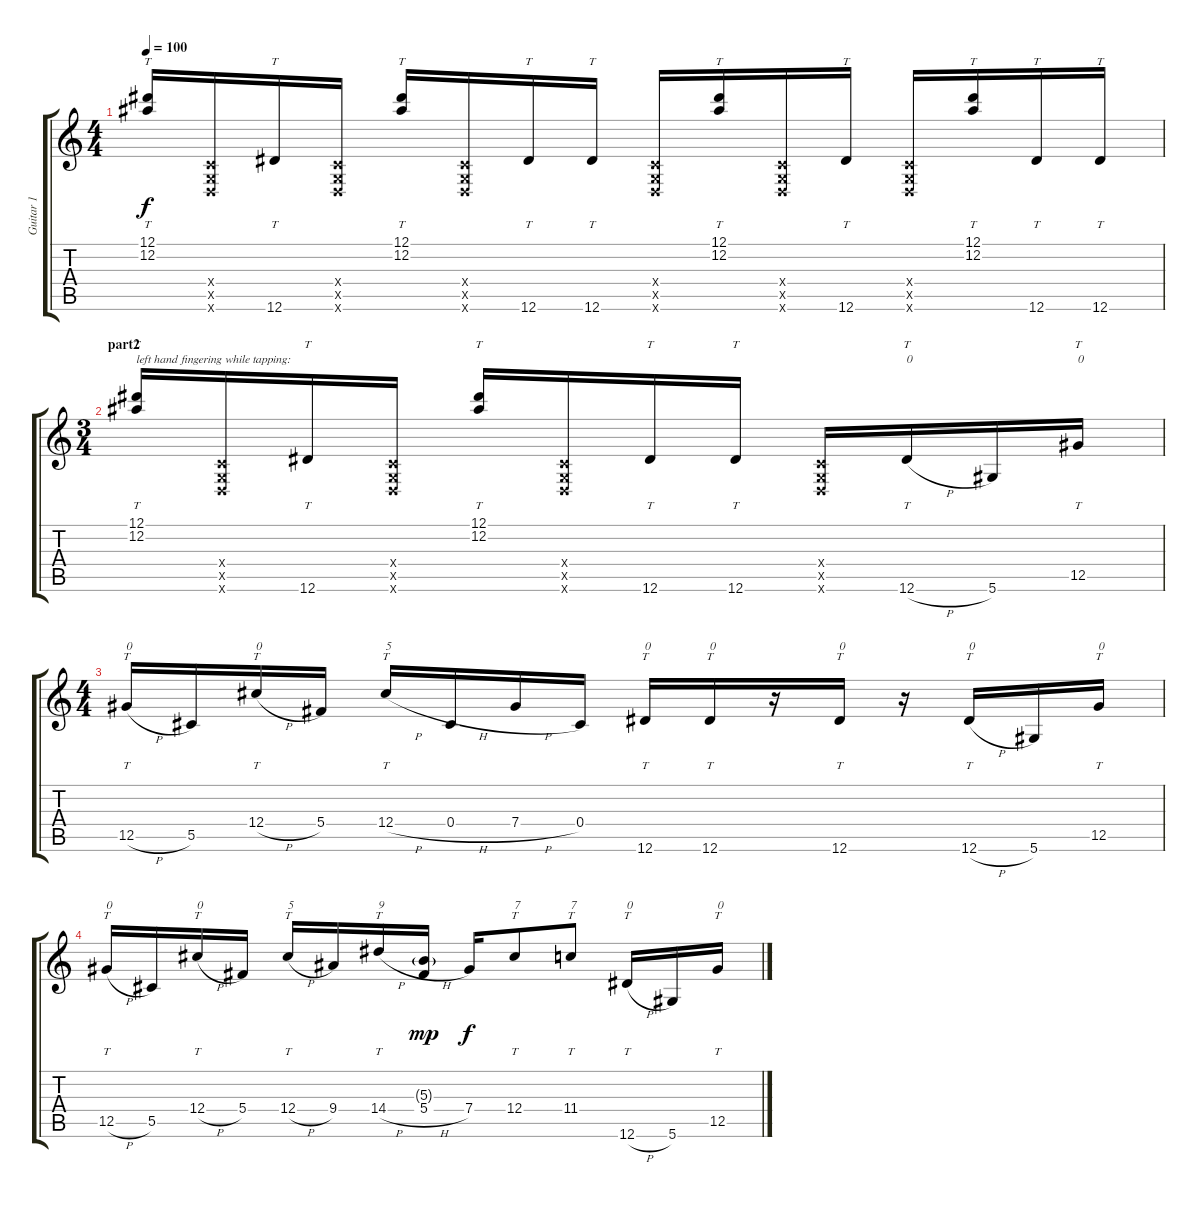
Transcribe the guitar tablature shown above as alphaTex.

\track ("Guitar 1" "Guitar 1") {instrument overdrivenguitar}
\staff {score tabs}
\tuning (Eb4 Bb3 Gb3 Db3 Ab2 Eb2) {hide}
\ts (4 4)
\tempo 100
\clef g2
\ks c
(12.1 12.2).16{tt dy f} (-1.4{x} -1.5{x} -1.6{x}).16 12.6.16{tt} (-1.4{x} -1.5{x} -1.6{x}).16 (12.1 12.2).16{tt} (-1.4{x} -1.5{x} -1.6{x}).16 12.6.16{tt} 12.6.16{tt} (-1.4{x} -1.5{x} -1.6{x}).16 (12.1 12.2).16{tt} (-1.4{x} -1.5{x} -1.6{x}).16 12.6.16{tt} (-1.4{x} -1.5{x} -1.6{x}).16 (12.1 12.2).16{tt} 12.6.16{tt} 12.6.16{tt} |
\ts (3 4)
\section ("" "part2")
(12.1 12.2).16{tt txt "left hand fingering while tapping:"} (-1.4{x} -1.5{x} -1.6{x}).16 12.6.16{tt} (-1.4{x} -1.5{x} -1.6{x}).16 (12.1 12.2).16{tt} (-1.4{x} -1.5{x} -1.6{x}).16 12.6.16{tt} 12.6.16{tt} (-1.4{x} -1.5{x} -1.6{x}).16 12.6{h}.16{tt txt "0"} 5.6.16 12.5.16{tt txt "0"} |
\ts (4 4)
12.5{h}.16{tt txt "0"} 5.5.16 12.4{h}.16{tt txt "0"} 5.4.16 12.4{h}.16{tt txt "5"} 0.4{h}.16 7.4{h}.16 0.4.16 12.6.16{tt txt "0"} 12.6.16{tt txt "0"} r.16 12.6.16{tt txt "0"} r.16 12.6{h}.16{tt txt "0"} 5.6.16 12.5.16{tt txt "0"} |
12.5{h}.16{tt txt "0"} 5.5.16 12.4{h}.16{tt txt "0"} 5.4.16 12.4{h}.16{tt txt "5"} 9.4.16 14.4{h}.16{tt txt "9"} (5.3{g} 5.4{h}).16{dy mp} 7.4.16{dy f} 12.4.8{tt txt "7"} 11.4.8{tt txt "7"} 12.6{h}.16{tt txt "0"} 5.6.16 12.5.16{tt txt "0"}
